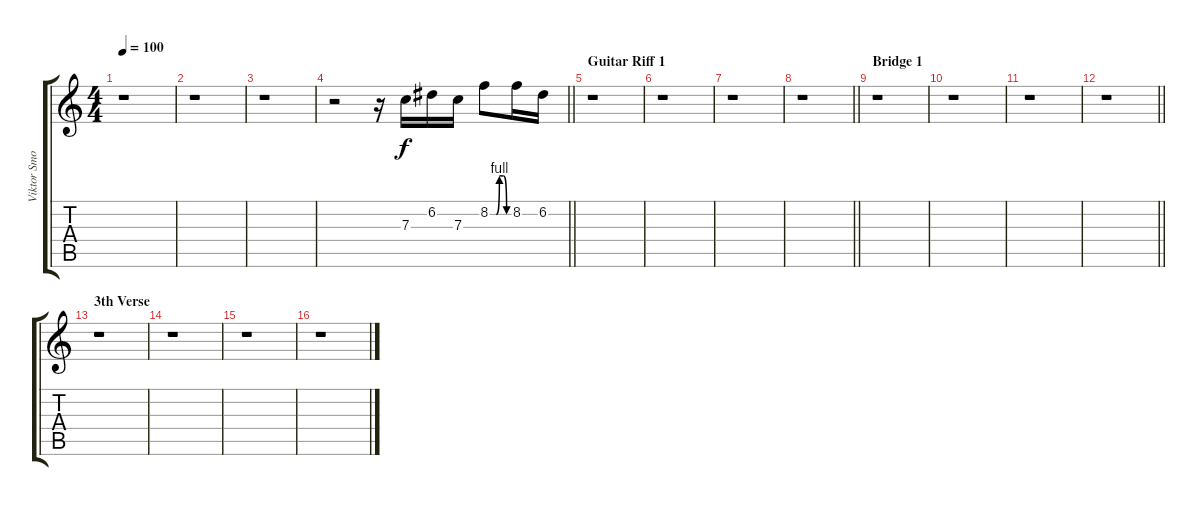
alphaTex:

\track ("Viktor Smolski Add." "Viktor Smo") {instrument distortionguitar}
\staff {score tabs}
\tuning (D4 A3 F3 C3 G2 D2) {hide}
\ts (4 4)
\tempo 100
\clef g2
\ks c
r.1{dy f} |
r.1 |
r.1 |
\barLineRight lightlight
r.2 r.16 7.3.16 6.2.16 7.3.16 8.2{be (custom 0 0 20 0 30 4 43 4 53 0 60 0)}.8 8.2.16 6.2.16 |
\section ("" "Guitar Riff 1")
r.1 |
r.1 |
r.1 |
\barLineRight lightlight
r.1 |
\section ("" "Bridge 1")
r.1 |
r.1 |
r.1 |
\barLineRight lightlight
r.1 |
\section ("" "3th Verse")
r.1 |
r.1 |
r.1 |
r.1
